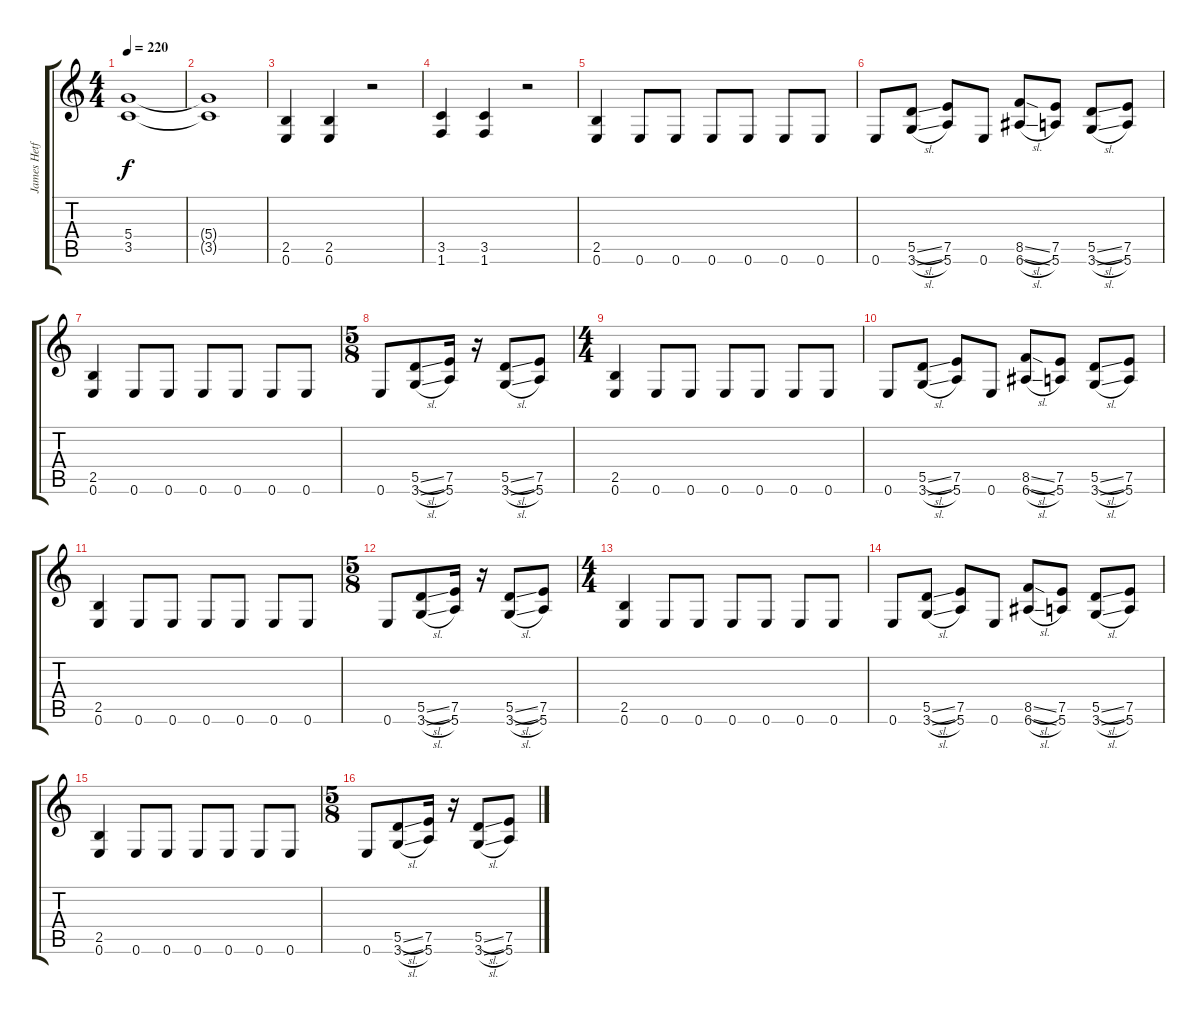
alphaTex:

\track ("James Hetfield (Rithm & Lead Guitars)" "James Hetf") {instrument distortionguitar}
\staff {score tabs}
\tuning (E4 B3 G3 D3 A2 E2) {hide}
\ts (4 4)
\tempo 220
\clef g2
\ks c
(5.4 3.5).1{dy f} |
(5.4{t} 3.5{t}).1 |
(2.5 0.6).4 (2.5 0.6).4 r.2 |
(3.5 1.6).4 (3.5 1.6).4 r.2 |
(2.5 0.6).4 0.6.8 0.6.8 0.6.8 0.6.8 0.6.8 0.6.8 |
0.6.8 (5.5{sl} 3.6{sl}).8 (7.5 5.6).8 0.6.8 (8.5{sl} 6.6{sl}).8 (7.5 5.6).8 (5.5{sl} 3.6{sl}).8 (7.5 5.6).8 |
(2.5 0.6).4 0.6.8 0.6.8 0.6.8 0.6.8 0.6.8 0.6.8 |
\ts (5 8)
0.6.8 (5.5{sl} 3.6{sl}).8 (7.5 5.6).16 r.16 (5.5{sl} 3.6{sl}).8 (7.5 5.6).8 |
\ts (4 4)
(2.5 0.6).4 0.6.8 0.6.8 0.6.8 0.6.8 0.6.8 0.6.8 |
0.6.8 (5.5{sl} 3.6{sl}).8 (7.5 5.6).8 0.6.8 (8.5{sl} 6.6{sl}).8 (7.5 5.6).8 (5.5{sl} 3.6{sl}).8 (7.5 5.6).8 |
(2.5 0.6).4 0.6.8 0.6.8 0.6.8 0.6.8 0.6.8 0.6.8 |
\ts (5 8)
0.6.8 (5.5{sl} 3.6{sl}).8 (7.5 5.6).16 r.16 (5.5{sl} 3.6{sl}).8 (7.5 5.6).8 |
\ts (4 4)
(2.5 0.6).4 0.6.8 0.6.8 0.6.8 0.6.8 0.6.8 0.6.8 |
0.6.8 (5.5{sl} 3.6{sl}).8 (7.5 5.6).8 0.6.8 (8.5{sl} 6.6{sl}).8 (7.5 5.6).8 (5.5{sl} 3.6{sl}).8 (7.5 5.6).8 |
(2.5 0.6).4 0.6.8 0.6.8 0.6.8 0.6.8 0.6.8 0.6.8 |
\ts (5 8)
0.6.8 (5.5{sl} 3.6{sl}).8 (7.5 5.6).16 r.16 (5.5{sl} 3.6{sl}).8 (7.5 5.6).8
